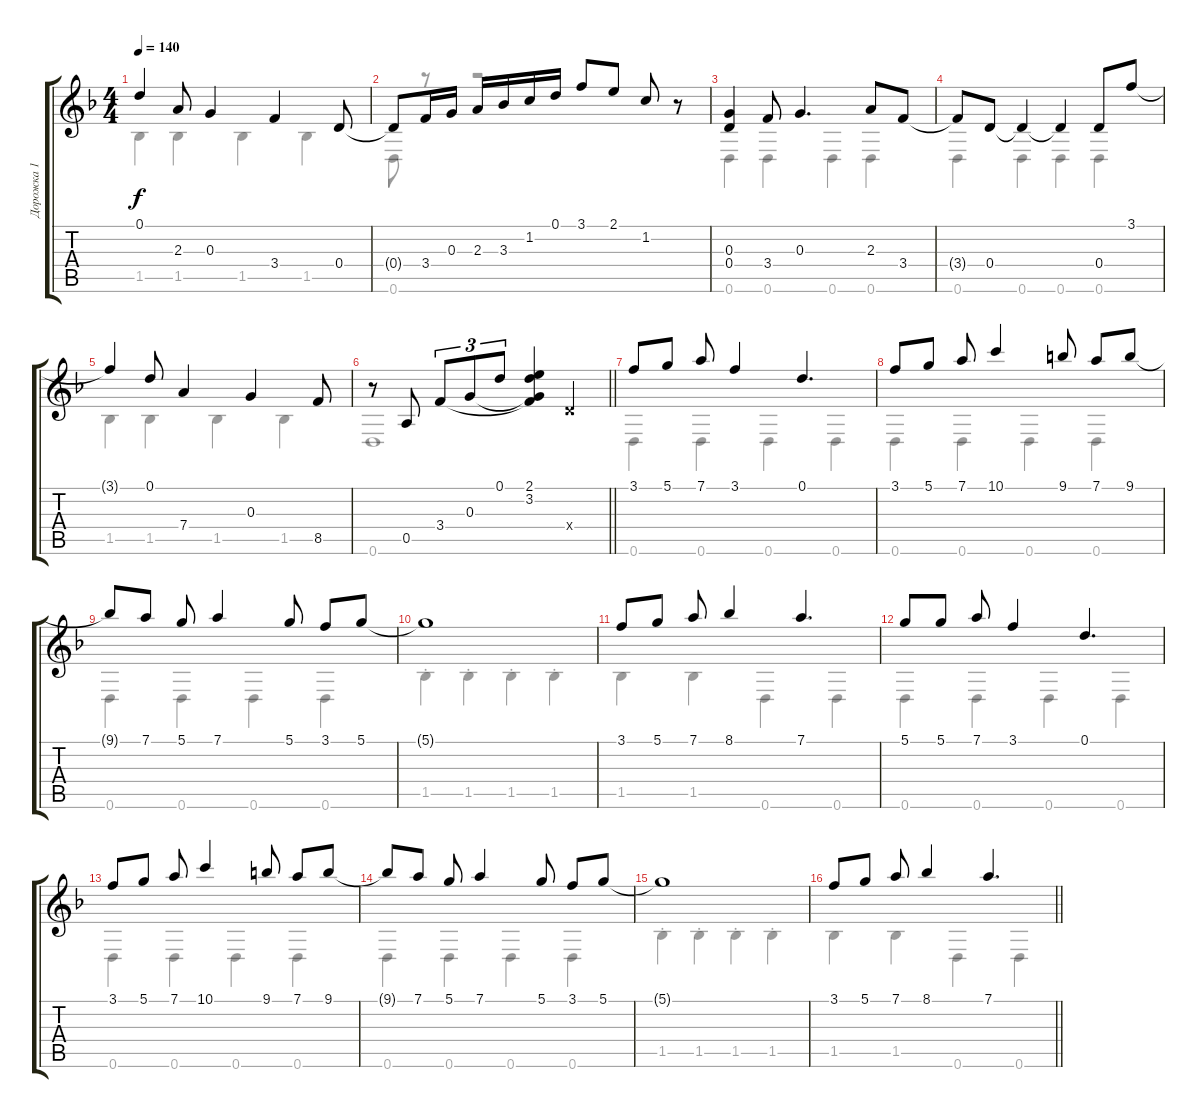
\track ("Дорожка 1" "Дорожка 1") {instrument acousticguitarnylon}
\staff {score tabs}
\tuning (D4 B3 G3 D3 A2 D2) {hide}
\voice
\ts (4 4)
\tempo 140
\clef g2
\ks f
0.1{t}.4{dy f} 2.3.8 0.3.4 3.4.4 0.4.8 |
0.4{t}.8 3.4.16 0.3.16 2.3.16 3.3.16 1.2.16 0.1.16 3.1.8 2.1.8 1.2.8 r.8 |
(0.3 0.4).4 3.4.8 0.3.4{d} 2.3.8 3.4.8 |
3.4{t}.8 0.4.8 0.4{t}.4 0.4{t}.4 0.4.8 3.1.8 |
3.1{t}.4 0.1.8 7.4.4 0.3.4 8.5.8 |
\barLineRight lightlight
r.8 0.5.8 3.4.8{tu (3 2)} 0.3.8{tu (3 2)} 0.1.8{tu (3 2)} (2.1 3.2 0.3{t} 3.4{t}).4 0.4{x}.4 |
3.1.8 5.1.8 7.1.8 3.1.4 0.1.4{d} |
3.1.8 5.1.8 7.1.8 10.1.4 9.1.8 7.1.8 9.1.8 |
9.1{t}.8 7.1.8 5.1.8 7.1.4 5.1.8 3.1.8 5.1.8 |
5.1{t}.1 |
3.1.8 5.1.8 7.1.8 8.1.4 7.1.4{d} |
5.1.8 5.1.8 7.1.8 3.1.4 0.1.4{d} |
3.1.8 5.1.8 7.1.8 10.1.4 9.1.8 7.1.8 9.1.8 |
9.1{t}.8 7.1.8 5.1.8 7.1.4 5.1.8 3.1.8 5.1.8 |
5.1{t}.1 |
\barLineRight lightlight
3.1.8 5.1.8 7.1.8 8.1.4 7.1.4{d}
\voice
\clef g2
\ottava regular
\simile none
\ks f
1.5.4{dy f} 1.5.4 1.5.4 1.5.4 |
0.6.8 r.8 r.2{d} |
0.6.4 0.6.4 0.6.4 0.6.4 |
0.6.4 0.6.4 0.6.4 0.6.4 |
1.5.4 1.5.4 1.5.4 1.5.4 |
\barLineRight lightlight
0.6.1 |
0.6.4 0.6.4 0.6.4 0.6.4 |
0.6.4 0.6.4 0.6.4 0.6.4 |
0.6.4 0.6.4 0.6.4 0.6.4 |
1.5{st}.4 1.5{st}.4 1.5{st}.4 1.5{st}.4 |
1.5.4 1.5.4 0.6.4 0.6.4 |
0.6.4 0.6.4 0.6.4 0.6.4 |
0.6.4 0.6.4 0.6.4 0.6.4 |
0.6.4 0.6.4 0.6.4 0.6.4 |
1.5{st}.4 1.5{st}.4 1.5{st}.4 1.5{st}.4 |
\barLineRight lightlight
1.5.4 1.5.4 0.6.4 0.6.4
